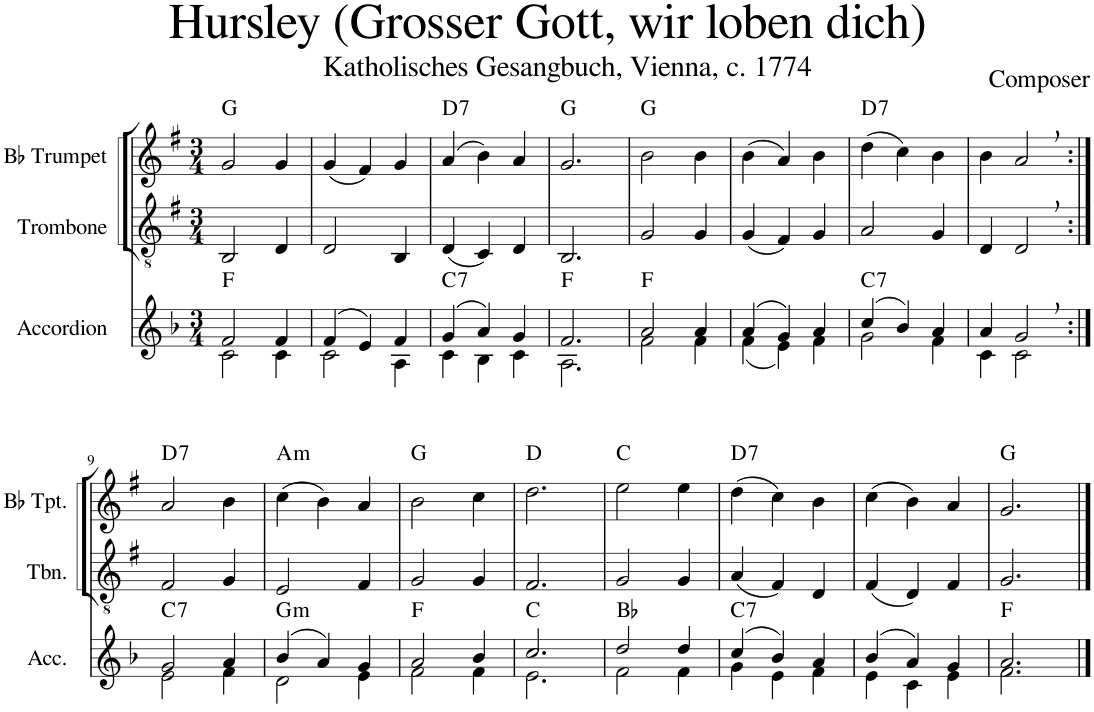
**kern	**harte	**kern	**kern	**harte
*part3	*part3	*part2	*part1	*part1
*staff3	*	*staff2	*staff1	*
*I"Accordion	*	*I"Trombone	*I"Bb Trumpet	*
*I'Acc.	*	*I'Tbn.	*I'Bb Tpt.	*
*clefG2	*	*clefGv2	*clefG2	*
*	*	*Trd1c2	*Trd1c2	*
*k[b-]	*	*k[f#]	*k[f#]	*
*M3/4	*	*M3/4	*M3/4	*
=1	=1	=1	=1	=1
*^	*	*	*	*
2f/	2c\	F:maj	2BB/	2g/	G:maj
4f/	4c\	.	4D/	4g/	.
=2	=2	=2	=2	=2	=2
(4f/	2c\	.	2D/	(4g/	.
4e/)	.	.	.	4f#/)	.
4f/	4A\	.	4BB/	4g/	.
=3	=3	=3	=3	=3	=3
!	!	!LO:H:kt=7	!	!	!LO:H:kt=7
(4g/	4c\	C:7	(4D/	(4a/	D:7
4a/)	4B-\	.	4C/)	4b\)	.
4g/	4c\	.	4D/	4a/	.
=4	=4	=4	=4	=4	=4
2.f/	2.A\	F:maj	2.BB/	2.g/	G:maj
=5	=5	=5	=5	=5	=5
2a/	2f\	F:maj	2G/	2b\	G:maj
4a/	4f\	.	4G/	4b\	.
=6	=6	=6	=6	=6	=6
(4a/	(4f\	.	(4G/	(4b\	.
4g/)	4e\)	.	4F#/)	4a/)	.
4a/	4f\	.	4G/	4b\	.
=7	=7	=7	=7	=7	=7
!	!	!LO:H:kt=7	!	!	!LO:H:kt=7
(4cc/	2g\	C:7	2A/	(4dd\	D:7
4b-/)	.	.	.	4cc\)	.
4a/	4f\	.	4G/	4b\	.
=8	=8	=8	=8	=8	=8
4a/	4c\	.	4D/	4b\	.
2g,/	2c\	.	2D,/	2a,/	.
!!LO:LB:g=z
=9:|!	=9:|!	=9:|!	=9:|!	=9:|!	=9:|!
!	!	!LO:H:kt=7	!	!	!LO:H:kt=7
2g/	2e\	C:7	2F#/	2a/	D:7
4a/	4f\	.	4G/	4b\	.
=10	=10	=10	=10	=10	=10
!	!	!LO:H:kt=m	!	!	!LO:H:kt=m
(4b-/	2d\	G:min	2E/	(4cc\	A:min
4a/)	.	.	.	4b\)	.
4g/	4e\	.	4F#/	4a/	.
=11	=11	=11	=11	=11	=11
2a/	2f\	F:maj	2G/	2b\	G:maj
4b-/	4f\	.	4G/	4cc\	.
=12	=12	=12	=12	=12	=12
2.cc/	2.e\	C:maj	2.F#/	2.dd\	D:maj
=13	=13	=13	=13	=13	=13
2dd/	2f\	Bb:maj	2G/	2ee\	C:maj
4dd/	4f\	.	4G/	4ee\	.
=14	=14	=14	=14	=14	=14
!	!	!LO:H:kt=7	!	!	!LO:H:kt=7
(4cc/	4g\	C:7	(4A/	(4dd\	D:7
4b-/)	4e\	.	4F#/)	4cc\)	.
4a/	4f\	.	4D/	4b\	.
=15	=15	=15	=15	=15	=15
(4b-/	4e\	.	(4F#/	(4cc\	.
4a/)	4c\	.	4D/)	4b\)	.
4g/	4e\	.	4F#/	4a/	.
=16	=16	=16	=16	=16	=16
2.a/	2.f\	F:maj	2.G/	2.g/	G:maj
*v	*v	*	*	*	*
==	==	==	==	==
*-	*-	*-	*-	*-
